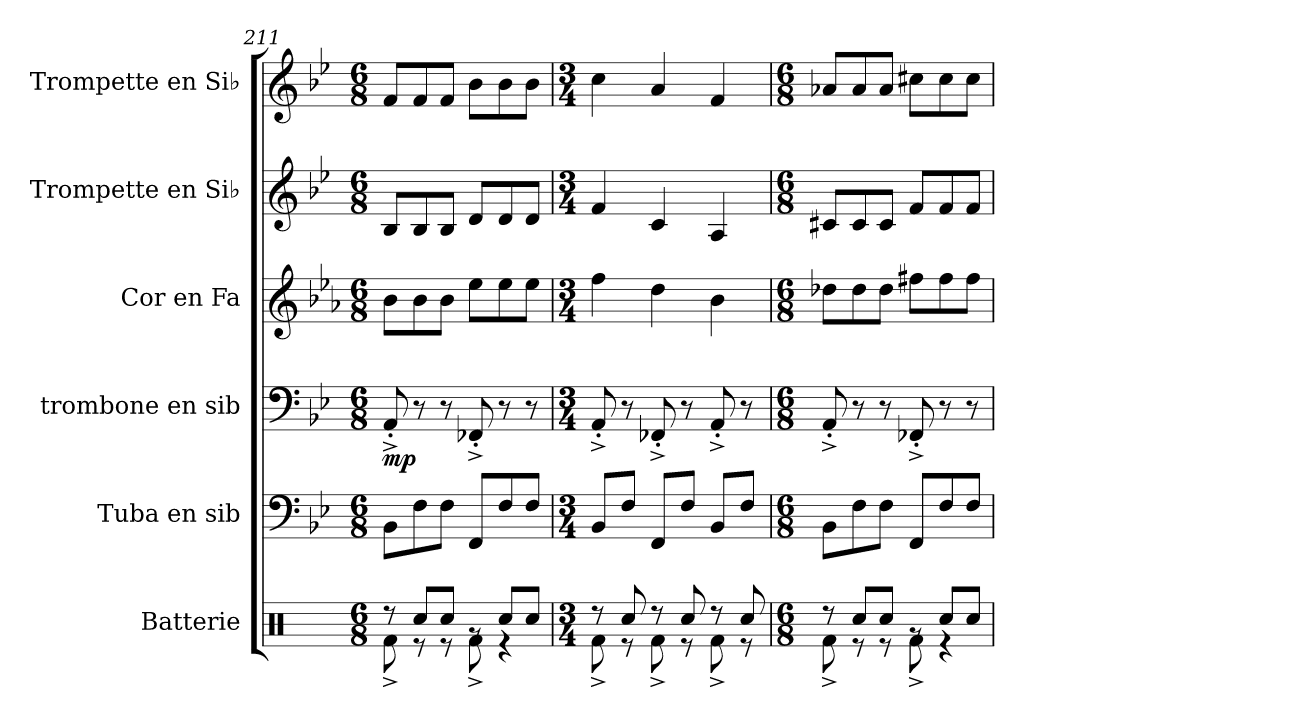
**kern	**kern	**kern	**dynam	**kern	**kern	**kern
*part6	*part5	*part4	*part4	*part3	*part2	*part1
*staff6	*staff5	*staff4	*staff4	*staff3	*staff2	*staff1
*I"Batterie	*I"Tuba en sib	*I"trombone en sib	*	*I"Cor en Fa	*I"Trompette en Si♭	*I"Trompette en Si♭
*I'Batt.	*I'Tub. sib	*I'Trb. sib	*	*I'Cor Fa	*I'Tromp. Si♭	*I'Tromp. Si♭
!!LO:LB:g=z
*clefX	*clefF4	*clefF4	*	*clefG2	*clefG2	*clefG2
*	*ITrd1c2	*ITrd1c2	*	*ITrd4c7	*ITrd1c2	*ITrd1c2
*k[]	*k[b-e-a-d-]	*k[b-e-a-d-]	*	*k[b-e-a-d-]	*k[b-e-a-d-]	*k[b-e-a-d-]
*M6/8	*M6/8	*M6/8	*	*M6/8	*M6/8	*M6/8
=211	=211	=211	=211	=211	=211	=211
*^	*	*	*	*	*	*
!	!	!	!	!LO:DY:b	!	!	!
8r	8Rf^\	8AA-\L	8GG'^/	mp	8e-\L	8A-/L	8e-/L
8Rcc/L	8r	8E-\	8r	.	8e-\	8A-/	8e-/
8Rcc/J	8r	8E-\J	8r	.	8e-\J	8A-/J	8e-/J
8rg	8Rf^\	8EE-/L	8EE--X'^/	.	8a-\L	8c/L	8a-\L
8Rcc/L	4r	8E-/	8r	.	8a-\	8c/	8a-\
8Rcc/J	.	8E-/J	8r	.	8a-\J	8c/J	8a-\J
=212	=212	=212	=212	=212	=212	=212	=212
*M3/4	*	*M3/4	*M3/4	*	*M3/4	*M3/4	*M3/4
8r	8Rf^\	8AA-/L	8GG'^/	.	4b-\	4e-/	4b-\
8Rcc/	8r	8E-/J	8r	.	.	.	.
8r	8Rf^\	8EE-/L	8EE--X'^/	.	4g\	4B-/	4g/
8Rcc/	8r	8E-/J	8r	.	.	.	.
8r	8Rf^\	8AA-/L	8GG'^/	.	4e-\	4G/	4e-/
8Rcc/	8r	8E-/J	8r	.	.	.	.
=213	=213	=213	=213	=213	=213	=213	=213
*M6/8	*	*M6/8	*M6/8	*	*M6/8	*M6/8	*M6/8
8r	8Rf^\	8AA-\L	8GG'^/	.	8g-X\L	8Bn/L	8g-X/L
8Rcc/L	8r	8E-\	8r	.	8g-\	8B/	8g-/
8Rcc/J	8r	8E-\J	8r	.	8g-\J	8B/J	8g-/J
8rg	8Rf^\	8EE-/L	8EE--X'^/	.	8bn\L	8e-/L	8bn\L
8Rcc/L	4r	8E-/	8r	.	8b\	8e-/	8b\
8Rcc/J	.	8E-/J	8r	.	8b\J	8e-/J	8b\J
*v	*v	*	*	*	*	*	*
=	=	=	=	=	=	=
*-	*-	*-	*-	*-	*-	*-
